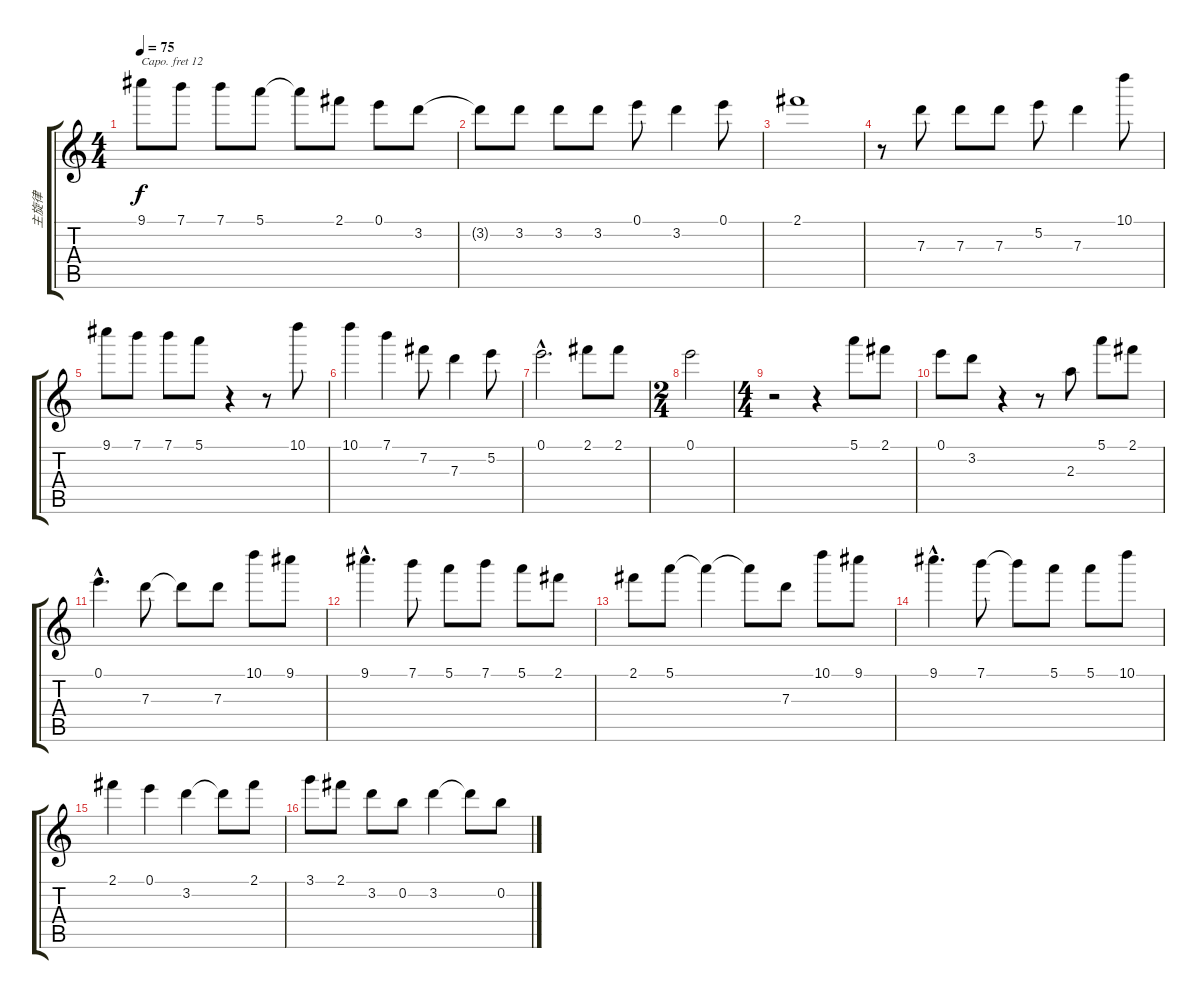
\track ("主旋律" "主旋律") {instrument acousticguitarnylon}
\staff {score tabs}
\capo 12
\tuning (E4 B3 G3 D3 A2 E2) {hide}
\ts (4 4)
\tempo 75
\clef g2
\ks c
9.1.8{dy f} 7.1.8 7.1.8 5.1.8 5.1{t}.8 2.1.8 0.1.8 3.2.8 |
3.2{t}.8 3.2.8 3.2.8 3.2.8 0.1.8 3.2.4 0.1.8 |
2.1.1 |
r.8 7.3.8 7.3.8 7.3.8 5.2.8 7.3.4 10.1.8 |
9.1.8 7.1.8 7.1.8 5.1.8 r.4 r.8 10.1.8 |
10.1.4 7.1.4 7.2.8 7.3.4 5.2.8 |
0.1{hac}.2{d} 2.1.8 2.1.8 |
\ts (2 4)
0.1.2 |
\ts (4 4)
r.2 r.4 5.1.8 2.1.8 |
0.1.8 3.2.8 r.4 r.8 2.3.8 5.1.8 2.1.8 |
0.1{hac}.4{d} 7.3.8 7.3{t}.8 7.3.8 10.1.8 9.1.8 |
9.1{hac}.4{d} 7.1.8 5.1.8 7.1.8 5.1.8 2.1.8 |
2.1.8 5.1.8 5.1{t}.4 5.1{t}.8 7.3.8 10.1.8 9.1.8 |
9.1{hac}.4{d} 7.1.8 7.1{t}.8 5.1.8 5.1.8 10.1.8 |
2.1.4 0.1.4 3.2.4 3.2{t}.8 2.1.8 |
3.1.8 2.1.8 3.2.8 0.2.8 3.2.4 3.2{t}.8 0.2.8
